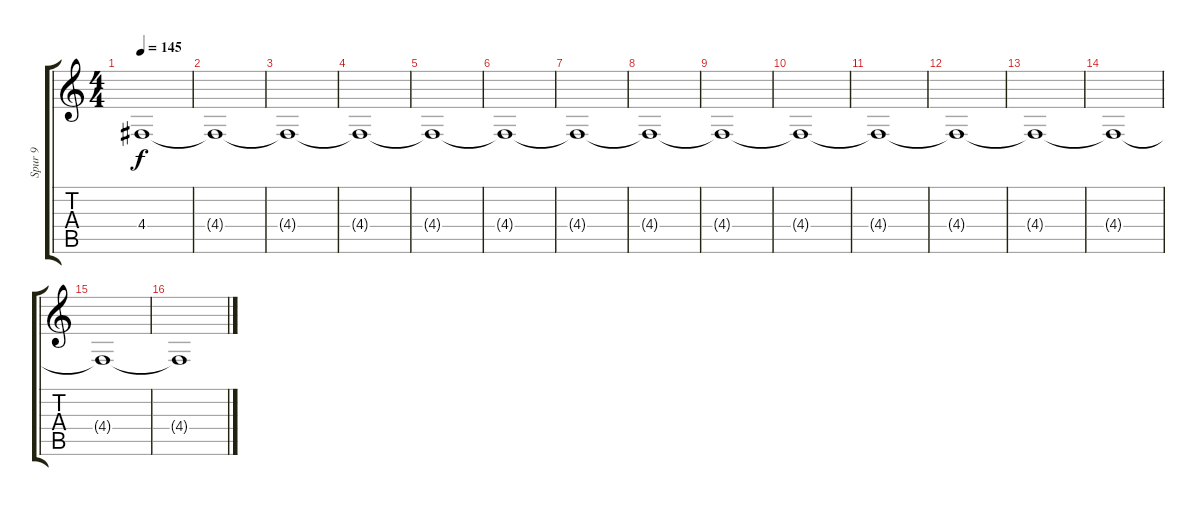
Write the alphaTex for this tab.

\track ("Spur 9" "Spur 9") {instrument celesta}
\staff {score tabs}
\tuning (E4 B3 G3 D3 A2 E2) {hide}
\ts (4 4)
\tempo 145
\clef g2
\ks c
4.4{t}.1{dy f} |
4.4{t}.1 |
4.4{t}.1 |
4.4{t}.1 |
4.4{t}.1 |
4.4{t}.1 |
4.4{t}.1 |
4.4{t}.1 |
4.4{t}.1 |
4.4{t}.1 |
4.4{t}.1 |
4.4{t}.1 |
4.4{t}.1 |
4.4{t}.1 |
4.4{t}.1 |
4.4{t}.1
